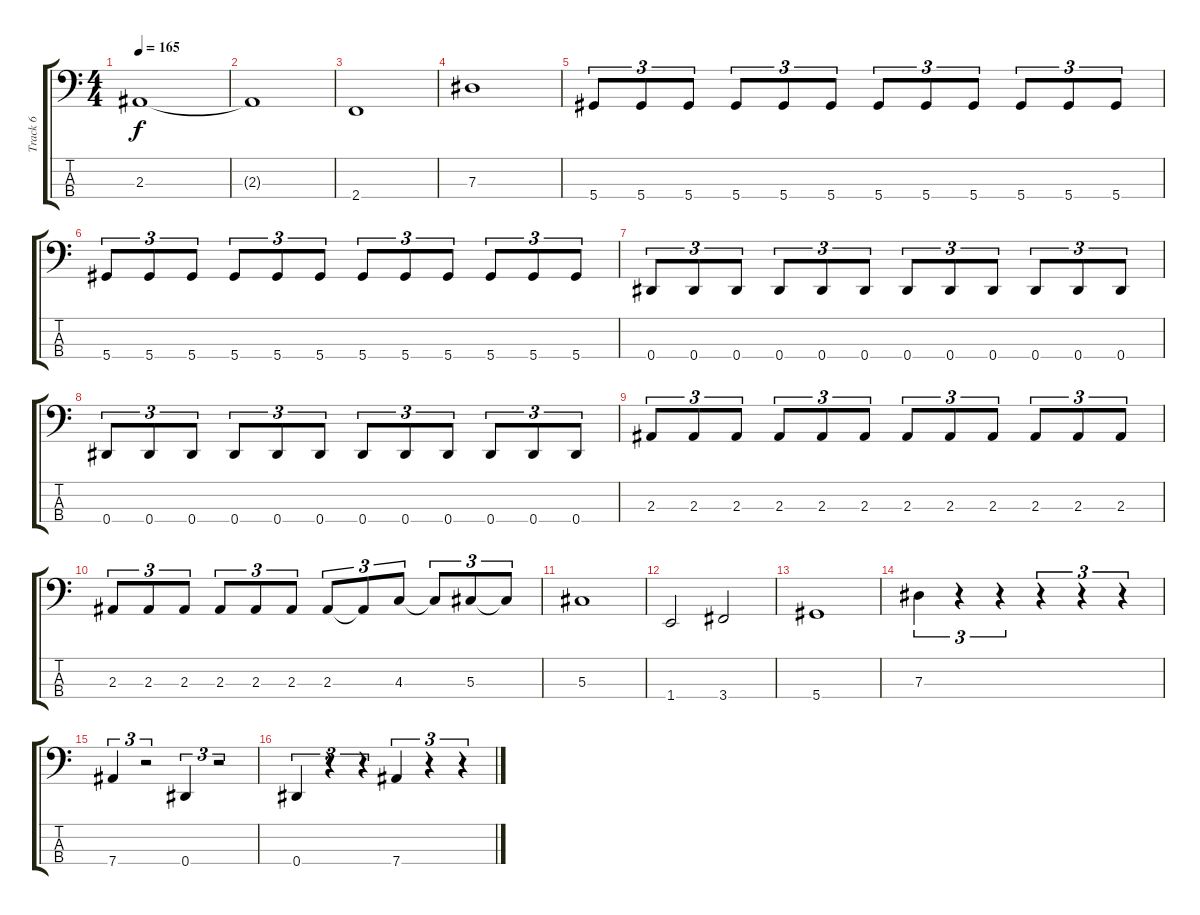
\track ("Track 6" "Track 6") {instrument electricbassfinger}
\staff {score tabs}
\tuning (Gb2 Db2 Ab1 Eb1) {hide}
\ts (4 4)
\tempo 165
\clef f4
\ks c
2.3.1{dy f} |
2.3{t}.1 |
2.4.1 |
7.3.1 |
5.4.8{tu (3 2)} 5.4.8{tu (3 2)} 5.4.8{tu (3 2)} 5.4.8{tu (3 2)} 5.4.8{tu (3 2)} 5.4.8{tu (3 2)} 5.4.8{tu (3 2)} 5.4.8{tu (3 2)} 5.4.8{tu (3 2)} 5.4.8{tu (3 2)} 5.4.8{tu (3 2)} 5.4.8{tu (3 2)} |
5.4.8{tu (3 2)} 5.4.8{tu (3 2)} 5.4.8{tu (3 2)} 5.4.8{tu (3 2)} 5.4.8{tu (3 2)} 5.4.8{tu (3 2)} 5.4.8{tu (3 2)} 5.4.8{tu (3 2)} 5.4.8{tu (3 2)} 5.4.8{tu (3 2)} 5.4.8{tu (3 2)} 5.4.8{tu (3 2)} |
0.4.8{tu (3 2)} 0.4.8{tu (3 2)} 0.4.8{tu (3 2)} 0.4.8{tu (3 2)} 0.4.8{tu (3 2)} 0.4.8{tu (3 2)} 0.4.8{tu (3 2)} 0.4.8{tu (3 2)} 0.4.8{tu (3 2)} 0.4.8{tu (3 2)} 0.4.8{tu (3 2)} 0.4.8{tu (3 2)} |
0.4.8{tu (3 2)} 0.4.8{tu (3 2)} 0.4.8{tu (3 2)} 0.4.8{tu (3 2)} 0.4.8{tu (3 2)} 0.4.8{tu (3 2)} 0.4.8{tu (3 2)} 0.4.8{tu (3 2)} 0.4.8{tu (3 2)} 0.4.8{tu (3 2)} 0.4.8{tu (3 2)} 0.4.8{tu (3 2)} |
2.3.8{tu (3 2)} 2.3.8{tu (3 2)} 2.3.8{tu (3 2)} 2.3.8{tu (3 2)} 2.3.8{tu (3 2)} 2.3.8{tu (3 2)} 2.3.8{tu (3 2)} 2.3.8{tu (3 2)} 2.3.8{tu (3 2)} 2.3.8{tu (3 2)} 2.3.8{tu (3 2)} 2.3.8{tu (3 2)} |
2.3.8{tu (3 2)} 2.3.8{tu (3 2)} 2.3.8{tu (3 2)} 2.3.8{tu (3 2)} 2.3.8{tu (3 2)} 2.3.8{tu (3 2)} 2.3.8{tu (3 2)} 2.3{t}.8{tu (3 2)} 4.3.8{tu (3 2)} 4.3{t}.8{tu (3 2)} 5.3.8{tu (3 2)} 5.3{t}.8{tu (3 2)} |
5.3.1 |
1.4.2 3.4.2 |
5.4.1 |
7.3.4{tu (3 2)} r.4{tu (3 2)} r.4{tu (3 2)} r.4{tu (3 2)} r.4{tu (3 2)} r.4{tu (3 2)} |
7.4.4{tu (3 2)} r.2{tu (3 2)} 0.4.4{tu (3 2)} r.2{tu (3 2)} |
0.4.4{tu (3 2)} r.4{tu (3 2)} r.4{tu (3 2)} 7.4.4{tu (3 2)} r.4{tu (3 2)} r.4{tu (3 2)}
